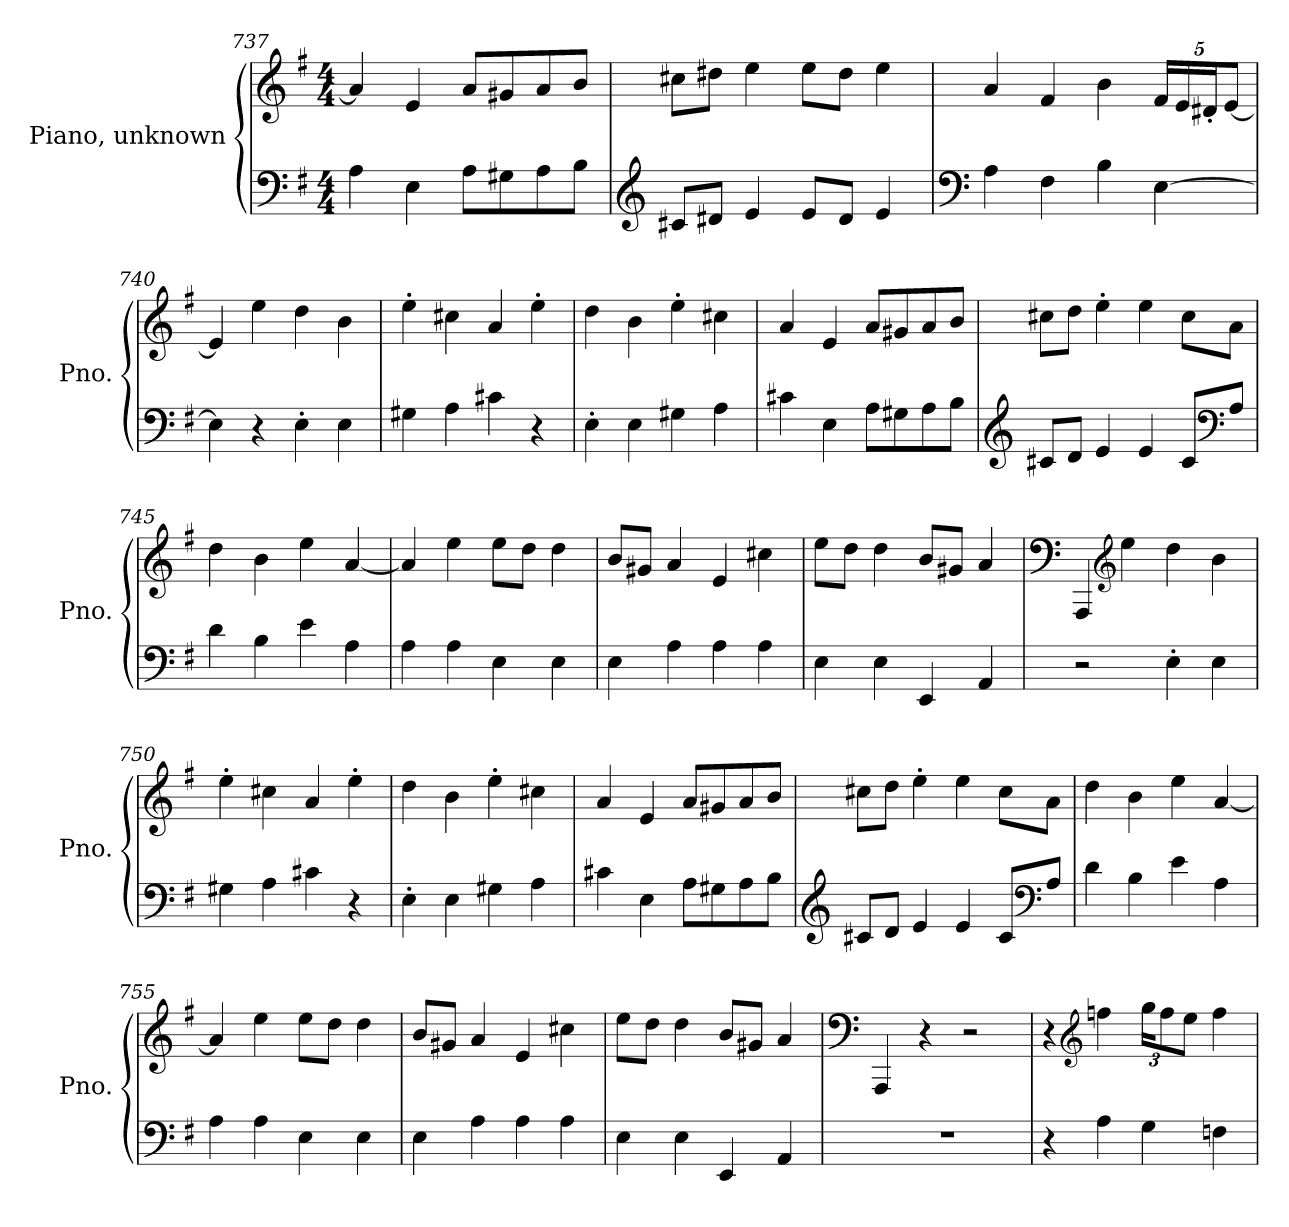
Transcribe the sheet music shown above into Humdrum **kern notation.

**kern	**kern
*part1	*part1
*staff2	*staff1
*I"Piano, unknown	*
*I'Pno.	*
*clefF4	*clefG2
*k[f#]	*k[f#]
*M4/4	*M4/4
=737	=737
4A\	4a/]
4E\	4e/
8A\L	8a/L
8G#X\	8g#X/
8A\	8a/
8B\J	8b/J
=738	=738
*clefG2	*
8c#X/L	8cc#X\L
8d#X/J	8dd#X\J
4e/	4ee\
8e/L	8ee\L
8d#/J	8dd#\J
4e/	4ee\
!!LO:LB:g=z
=739	=739
*clefF4	*
4A\	4a/
4F#\	4f#/
4B\	4b\
*	*Xbrackettup
[4E\	20f#/LL
.	20e/
.	20d#X'/J
.	[10e/J
=740	=740
4E\]	4e/]
4r	4ee\
4E'\	4dd\
4E\	4b\
=741	=741
4G#X\	4ee'\
4A\	4cc#X\
4c#X\	4a/
4r	4ee'\
=742	=742
4E'\	4dd\
4E\	4b\
4G#X\	4ee'\
4A\	4cc#X\
=743	=743
4c#X\	4a/
4E\	4e/
8A\L	8a/L
8G#X\	8g#X/
8A\	8a/
8B\J	8b/J
=744	=744
*clefG2	*
8c#X/L	8cc#X\L
8d/J	8dd\J
4e/	4ee'\
4e/	4ee\
8c#/L	8cc#\L
*clefF4	*
8A/J	8a\J
!!LO:PB:g=z
=745	=745
4d\	4dd\
4B\	4b\
4e\	4ee\
4A\	[4a/
=746	=746
4A\	4a/]
4A\	4ee\
4E\	8ee\L
.	8dd\J
4E\	4dd\
=747	=747
4E\	8b/L
.	8g#X/J
4A\	4a/
4A\	4e/
4A\	4cc#X\
=748	=748
4E\	8ee\L
.	8dd\J
4E\	4dd\
4EE/	8b/L
.	8g#X/J
4AA/	4a/
=749	=749
*	*clefF4
2r	4AAA/
*	*clefG2
.	4ee\
4E'\	4dd\
4E\	4b\
=750	=750
4G#X\	4ee'\
4A\	4cc#X\
4c#X\	4a/
4r	4ee'\
!!LO:LB:g=z
=751	=751
4E'\	4dd\
4E\	4b\
4G#X\	4ee'\
4A\	4cc#X\
=752	=752
4c#X\	4a/
4E\	4e/
8A\L	8a/L
8G#X\	8g#X/
8A\	8a/
8B\J	8b/J
=753	=753
*clefG2	*
8c#X/L	8cc#X\L
8d/J	8dd\J
4e/	4ee'\
4e/	4ee\
8c#/L	8cc#\L
*clefF4	*
8A/J	8a\J
=754	=754
4d\	4dd\
4B\	4b\
4e\	4ee\
4A\	[4a/
=755	=755
4A\	4a/]
4A\	4ee\
4E\	8ee\L
.	8dd\J
4E\	4dd\
=756	=756
4E\	8b/L
.	8g#X/J
4A\	4a/
4A\	4e/
4A\	4cc#X\
!!LO:LB:g=z
=757	=757
4E\	8ee\L
.	8dd\J
4E\	4dd\
4EE/	8b/L
.	8g#X/J
4AA/	4a/
=758	=758
*	*clefF4
1r	4AAA/
.	4r
.	2r
=759	=759
4r	4r
*	*clefG2
4A\	4ffn\
4G\	24gg\KL
.	12ff\
.	8ee\J
4Fn\	4ff\
=	=
*-	*-
